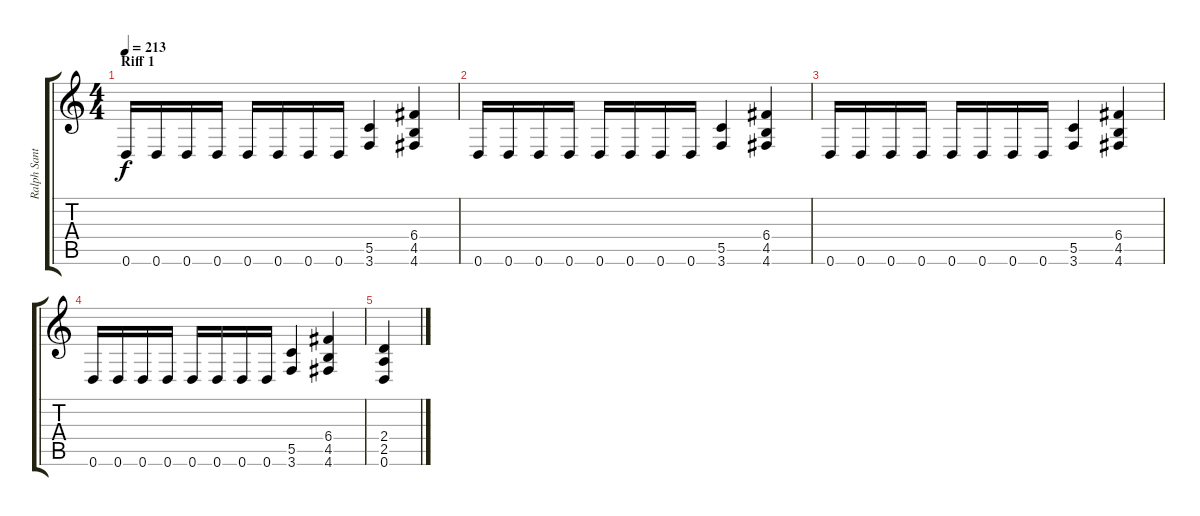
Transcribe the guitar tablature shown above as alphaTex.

\track ("Ralph Santolla" "Ralph Sant") {instrument distortionguitar}
\staff {score tabs}
\tuning (D4 A3 F3 C3 G2 D2) {hide}
\ts (4 4)
\section ("" "Riff 1")
\tempo 213
\clef g2
\ks c
0.6.16{dy f} 0.6.16 0.6.16 0.6.16 0.6.16 0.6.16 0.6.16 0.6.16 (5.5 3.6).4 (6.4 4.5 4.6).4 |
0.6.16 0.6.16 0.6.16 0.6.16 0.6.16 0.6.16 0.6.16 0.6.16 (5.5 3.6).4 (6.4 4.5 4.6).4 |
0.6.16 0.6.16 0.6.16 0.6.16 0.6.16 0.6.16 0.6.16 0.6.16 (5.5 3.6).4 (6.4 4.5 4.6).4 |
0.6.16 0.6.16 0.6.16 0.6.16 0.6.16 0.6.16 0.6.16 0.6.16 (5.5 3.6).4 (6.4 4.5 4.6).4 |
(2.4 2.5 0.6).4
